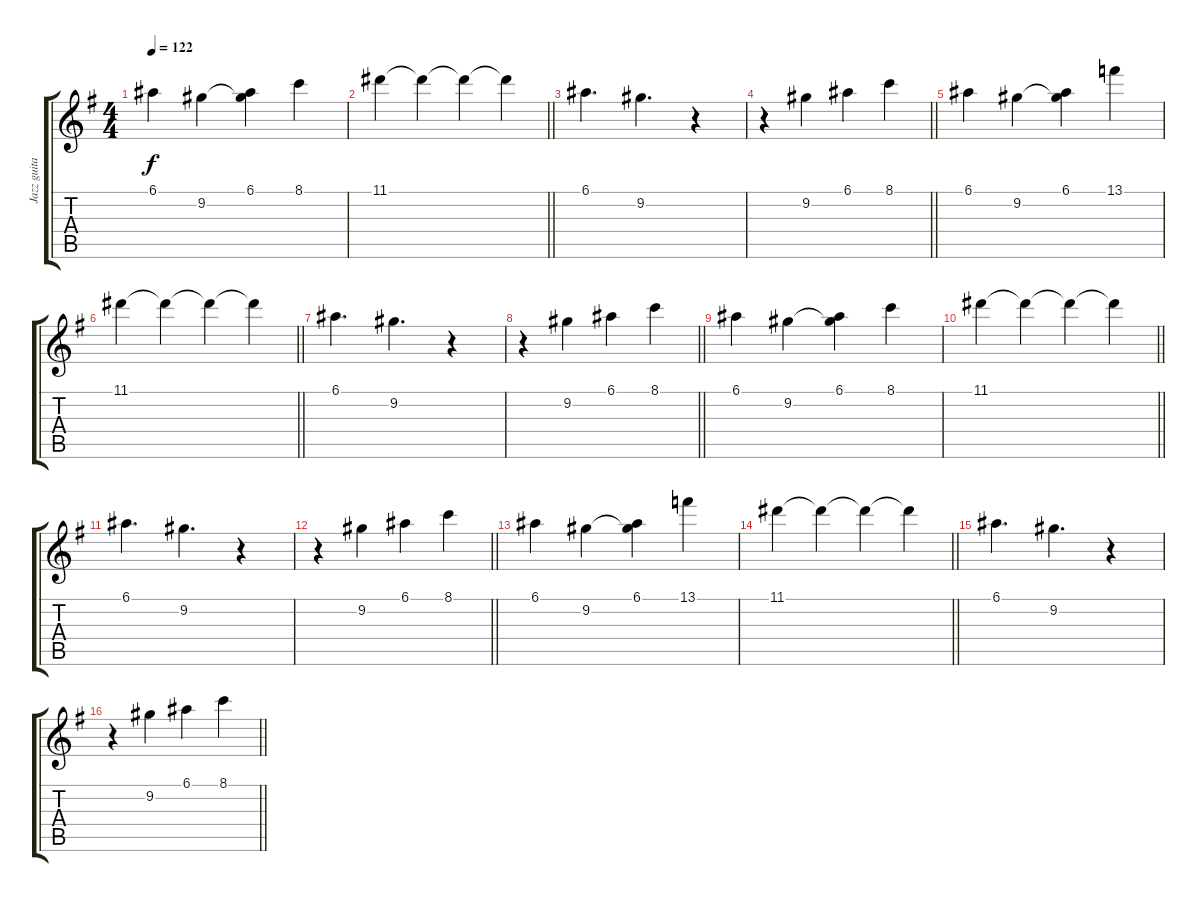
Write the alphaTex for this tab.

\track ("Jazz guitar" "Jazz guita") {instrument electricguitarjazz}
\staff {score tabs}
\tuning (E4 B3 G3 D3 A2 E2) {hide}
\ts (4 4)
\tempo 122
\clef g2
\ks g
6.1.4{dy f} 9.2.4 (6.1 9.2{t}).4 8.1.4 |
\barLineRight lightlight
11.1.4 11.1{t}.4 11.1{t}.4 11.1{t}.4 |
6.1.4{d} 9.2.4{d} r.4 |
\barLineRight lightlight
r.4 9.2.4 6.1.4 8.1.4 |
6.1.4 9.2.4 (6.1 9.2{t}).4 13.1.4 |
\barLineRight lightlight
11.1.4 11.1{t}.4 11.1{t}.4 11.1{t}.4 |
6.1.4{d} 9.2.4{d} r.4 |
\barLineRight lightlight
r.4 9.2.4 6.1.4 8.1.4 |
6.1.4 9.2.4 (6.1 9.2{t}).4 8.1.4 |
\barLineRight lightlight
11.1.4 11.1{t}.4 11.1{t}.4 11.1{t}.4 |
6.1.4{d} 9.2.4{d} r.4 |
\barLineRight lightlight
r.4 9.2.4 6.1.4 8.1.4 |
6.1.4 9.2.4 (6.1 9.2{t}).4 13.1.4 |
\barLineRight lightlight
11.1.4 11.1{t}.4 11.1{t}.4 11.1{t}.4 |
6.1.4{d} 9.2.4{d} r.4 |
\barLineRight lightlight
r.4 9.2.4 6.1.4 8.1.4
